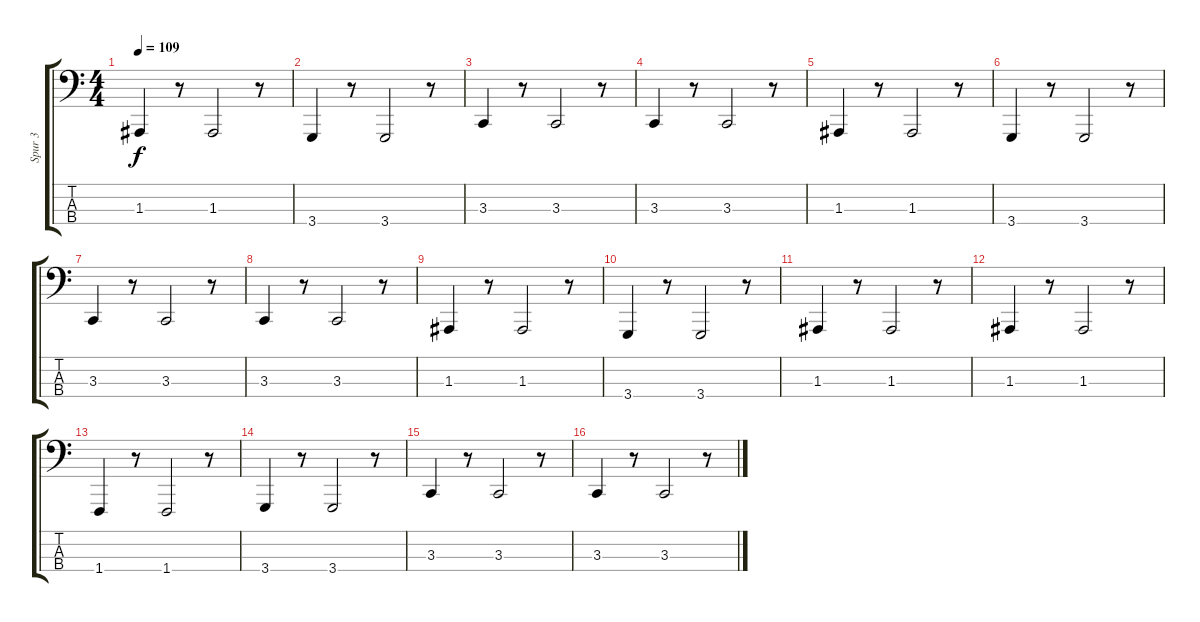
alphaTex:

\track ("Spur 3" "Spur 3") {instrument lead8bassandlead}
\staff {score tabs}
\tuning (G2 D2 A1 E1) {hide}
\ts (4 4)
\tempo 109
\clef f4
\ks c
1.3.4{dy f} r.8 1.3.2 r.8 |
3.4.4 r.8 3.4.2 r.8 |
3.3.4 r.8 3.3.2 r.8 |
3.3.4 r.8 3.3.2 r.8 |
1.3.4 r.8 1.3.2 r.8 |
3.4.4 r.8 3.4.2 r.8 |
3.3.4 r.8 3.3.2 r.8 |
3.3.4 r.8 3.3.2 r.8 |
1.3.4 r.8 1.3.2 r.8 |
3.4.4 r.8 3.4.2 r.8 |
1.3.4 r.8 1.3.2 r.8 |
1.3.4 r.8 1.3.2 r.8 |
1.4.4 r.8 1.4.2 r.8 |
3.4.4 r.8 3.4.2 r.8 |
3.3.4 r.8 3.3.2 r.8 |
3.3.4 r.8 3.3.2 r.8
